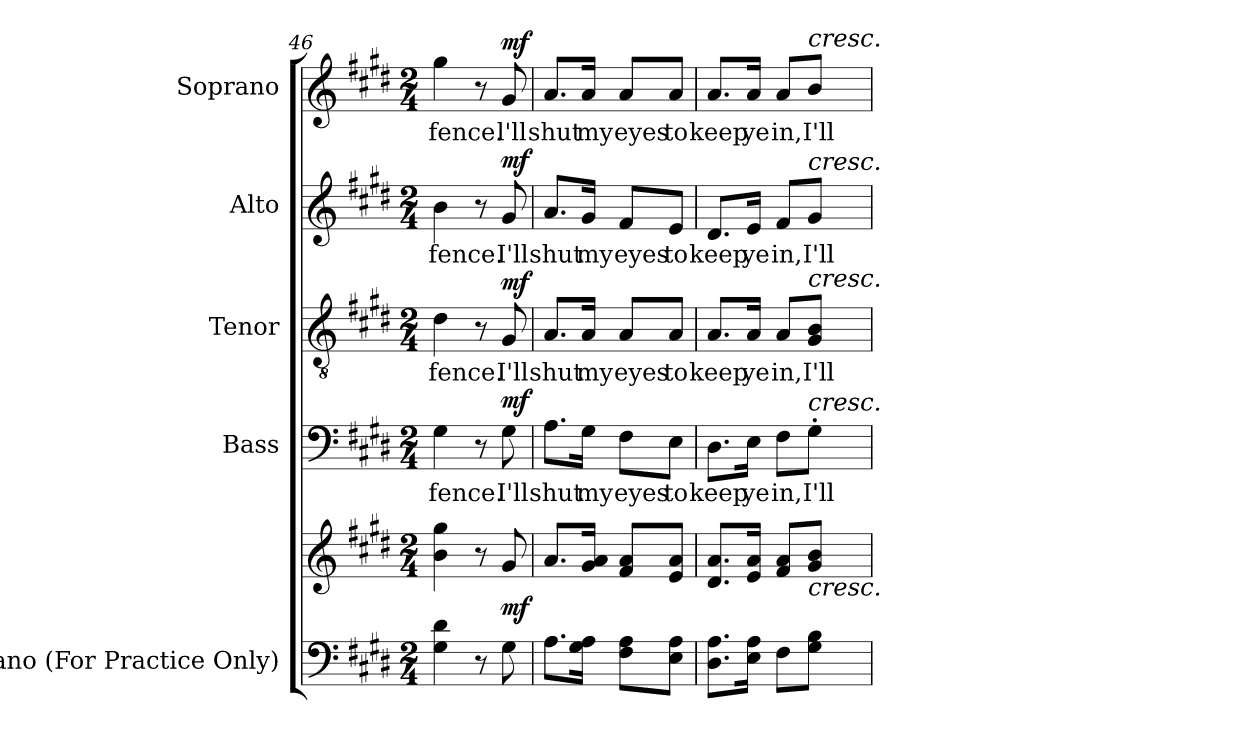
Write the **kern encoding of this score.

**kern	**kern	**dynam	**kern	**text	**dynam	**kern	**text	**dynam	**kern	**text	**dynam	**kern	**text	**dynam
*part5	*part5	*part5	*part4	*part4	*part4	*part3	*part3	*part3	*part2	*part2	*part2	*part1	*part1	*part1
*staff6	*staff5	*staff5/6	*staff4	*staff4	*staff4	*staff3	*staff3	*staff3	*staff2	*staff2	*staff2	*staff1	*staff1	*staff1
*I"Piano (For Practice Only)	*	*	*I"Bass	*	*	*I"Tenor	*	*	*I"Alto	*	*	*I"Soprano	*	*
*I'Pno.	*	*	*I'B.	*	*	*I'T.	*	*	*I'A.	*	*	*I'S.	*	*
*clefF4	*clefG2	*	*clefF4	*	*	*clefGv2	*	*	*clefG2	*	*	*clefG2	*	*
*	*	*	*	*	*	*ITrd7c12	*	*	*	*	*	*	*	*
*k[f#c#g#d#]	*k[f#c#g#d#]	*	*k[f#c#g#d#]	*	*	*k[f#c#g#d#]	*	*	*k[f#c#g#d#]	*	*	*k[f#c#g#d#]	*	*
*E:	*E:	*	*E:	*	*	*E:	*	*	*E:	*	*	*E:	*	*
*M2/4	*M2/4	*	*M2/4	*	*	*M2/4	*	*	*M2/4	*	*	*M2/4	*	*
=46	=46	=46	=46	=46	=46	=46	=46	=46	=46	=46	=46	=46	=46	=46
!	!	!	!	!LO:LY:b:color=#000000	!	!	!	!	!	!	!	!	!	!
!	!	!	!	!	!	!	!LO:LY:b:color=#000000	!	!	!	!	!	!	!
!	!	!	!	!	!	!	!	!	!	!LO:LY:b:color=#000000	!	!	!	!
!	!	!	!	!	!	!	!	!	!	!	!	!	!LO:LY:b:color=#000000	!
4G#i\ 4d#i	4bi\ 4gg#i	.	4G#i\	-fence.	.	4D#i\	-fence.	.	4bi\	-fence.	.	4gg#i\	-fence.	.
8r	8r	.	8r	.	.	8r	.	.	8r	.	.	8r	.	.
!	!	!	!	!LO:LY:b:color=#000000	!	!	!	!	!	!	!	!	!	!
!	!	!	!	!	!	!	!LO:LY:b:color=#000000	!	!	!	!	!	!	!
!	!	!	!	!	!	!	!	!	!	!LO:LY:b:color=#000000	!	!	!	!
!	!	!	!	!	!	!	!	!	!	!	!	!	!LO:LY:b:color=#000000	!
8G#i\	8g#i/	mf	8G#i\	I'll	mf	8GG#i/	I'll	mf	8g#i/	I'll	mf	8g#i/	l'll	mf
!!LO:LB:g=z
=47	=47	=47	=47	=47	=47	=47	=47	=47	=47	=47	=47	=47	=47	=47
!	!	!	!	!LO:LY:b:color=#000000	!	!	!	!	!	!	!	!	!	!
!	!	!	!	!	!	!	!LO:LY:b:color=#000000	!	!	!	!	!	!	!
!	!	!	!	!	!	!	!	!	!	!LO:LY:b:color=#000000	!	!	!	!
!	!	!	!	!	!	!	!	!	!	!	!	!	!LO:LY:b:color=#000000	!
8.Ai\L	8.ai/L	.	8.Ai\L	shut	.	8.AAi/L	shut	.	8.ai/L	shut	.	8.ai/L	shut	.
!	!	!	!	!LO:LY:b:color=#000000	!	!	!	!	!	!	!	!	!	!
!	!	!	!	!	!	!	!LO:LY:b:color=#000000	!	!	!	!	!	!	!
!	!	!	!	!	!	!	!	!	!	!LO:LY:b:color=#000000	!	!	!	!
!	!	!	!	!	!	!	!	!	!	!	!	!	!LO:LY:b:color=#000000	!
16G#i\ 16AiJk	16g#i/ 16aiJk	.	16G#i\Jk	my	.	16AAi/Jk	my	.	16g#i/Jk	my	.	16ai/Jk	my	.
!	!	!	!	!LO:LY:b:color=#000000	!	!	!	!	!	!	!	!	!	!
!	!	!	!	!	!	!	!LO:LY:b:color=#000000	!	!	!	!	!	!	!
!	!	!	!	!	!	!	!	!	!	!LO:LY:b:color=#000000	!	!	!	!
!	!	!	!	!	!	!	!	!	!	!	!	!	!LO:LY:b:color=#000000	!
8F#i\ 8AiL	8f#i/ 8aiL	.	8F#i\L	eyes	.	8AAi/L	eyes	.	8f#i/L	eyes	.	8ai/L	eyes	.
!	!	!	!	!LO:LY:b:color=#000000	!	!	!	!	!	!	!	!	!	!
!	!	!	!	!	!	!	!LO:LY:b:color=#000000	!	!	!	!	!	!	!
!	!	!	!	!	!	!	!	!	!	!LO:LY:b:color=#000000	!	!	!	!
!	!	!	!	!	!	!	!	!	!	!	!	!	!LO:LY:b:color=#000000	!
8Ei\ 8AiJ	8ei/ 8aiJ	.	8Ei\J	to	.	8AAi/J	to	.	8ei/J	to	.	8ai/J	to	.
=48	=48	=48	=48	=48	=48	=48	=48	=48	=48	=48	=48	=48	=48	=48
!	!	!	!	!LO:LY:b:color=#000000	!	!	!	!	!	!	!	!	!	!
!	!	!	!	!	!	!	!LO:LY:b:color=#000000	!	!	!	!	!	!	!
!	!	!	!	!	!	!	!	!	!	!LO:LY:b:color=#000000	!	!	!	!
!	!	!	!	!	!	!	!	!	!	!	!	!	!LO:LY:b:color=#000000	!
8.D#i\ 8.AiL	8.d#i/ 8.aiL	.	8.D#i\L	keep	.	8.AAi/L	keep	.	8.d#i/L	keep	.	8.ai/L	keep	.
!	!	!	!	!LO:LY:b:color=#000000	!	!	!	!	!	!	!	!	!	!
!	!	!	!	!	!	!	!LO:LY:b:color=#000000	!	!	!	!	!	!	!
!	!	!	!	!	!	!	!	!	!	!LO:LY:b:color=#000000	!	!	!	!
!	!	!	!	!	!	!	!	!	!	!	!	!	!LO:LY:b:color=#000000	!
16Ei\ 16AiJk	16ei/ 16aiJk	.	16Ei\Jk	ye	.	16AAi/Jk	ye	.	16ei/Jk	ye	.	16ai/Jk	ye	.
!	!	!	!	!LO:LY:b:color=#000000	!	!	!	!	!	!	!	!	!	!
!	!	!	!	!	!	!	!LO:LY:b:color=#000000	!	!	!	!	!	!	!
!	!	!	!	!	!	!	!	!	!	!LO:LY:b:color=#000000	!	!	!	!
!	!	!	!	!	!	!	!	!	!	!	!	!	!LO:LY:b:color=#000000	!
8F#i\L	8f#i/ 8aiL	.	8F#i\L	in,	.	8AAi/L	in,	.	8f#i/L	in,	.	8ai/L	in,	.
!	!	!	!	!LO:LY:b:color=#000000	!	!	!	!	!	!	!	!	!	!
!	!	!	!	!	!	!	!LO:LY:b:color=#000000	!	!	!	!	!	!	!
!	!	!	!	!	!	!	!	!	!	!LO:LY:b:color=#000000	!	!	!	!
!	!	!	!	!	!	!	!	!	!	!	!	!LO:TX:a:i:t=cresc.	!	!
!	!	!	!	!	!	!	!	!	!LO:TX:a:i:t=cresc.	!	!	!	!	!
!	!	!	!	!	!	!LO:TX:a:i:t=cresc.	!	!	!	!	!	!	!	!
!	!	!	!LO:TX:a:i:t=cresc.	!	!	!	!	!	!	!	!	!	!	!
!	!LO:TX:b:i:t=cresc.	!	!	!	!	!	!	!	!	!	!	!	!	!
!	!	!	!	!	!	!	!	!	!	!	!	!	!LO:LY:b:color=#000000	!
8G#i\ 8BiJ	8g#i/ 8biJ	.	8G#'i\J	I'll	.	8GG#i/ 8BBi/J	I'll	.	8g#i/J	I'll	.	8bi/J	I'll	.
=	=	=	=	=	=	=	=	=	=	=	=	=	=	=
*-	*-	*-	*-	*-	*-	*-	*-	*-	*-	*-	*-	*-	*-	*-
